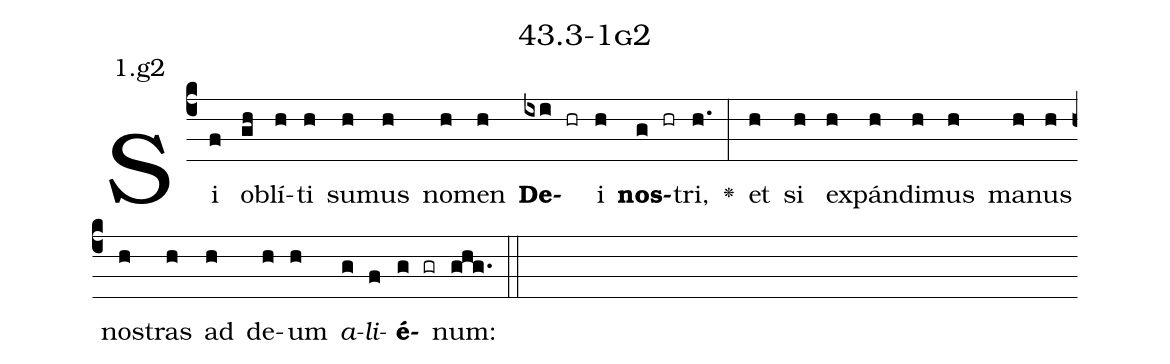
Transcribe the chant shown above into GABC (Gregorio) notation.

name: 43.3-1g2;
annotation: 1.g2;
%%
(c4)Si(f) ob(gh)lí(h)ti(h) su(h)mus(h) no(h)men(h) <b>De</b>(ixi hr)i(h) <b>nos</b>(g hr)tri,(h.) <v>\greheightstar</v>(:) et(h) si(h) ex(h)pán(h)di(h)mus(h) ma(h)nus(h) nos(h)tras(h) ad(h) de(h)um(h) <i>a</i>(g)<i>li</i>(f)<b>é</b>(g gr)num:(ghg.) (::)


%E(h) u(h) o(g) u(f) a(g) e.(ghg.) (::)
